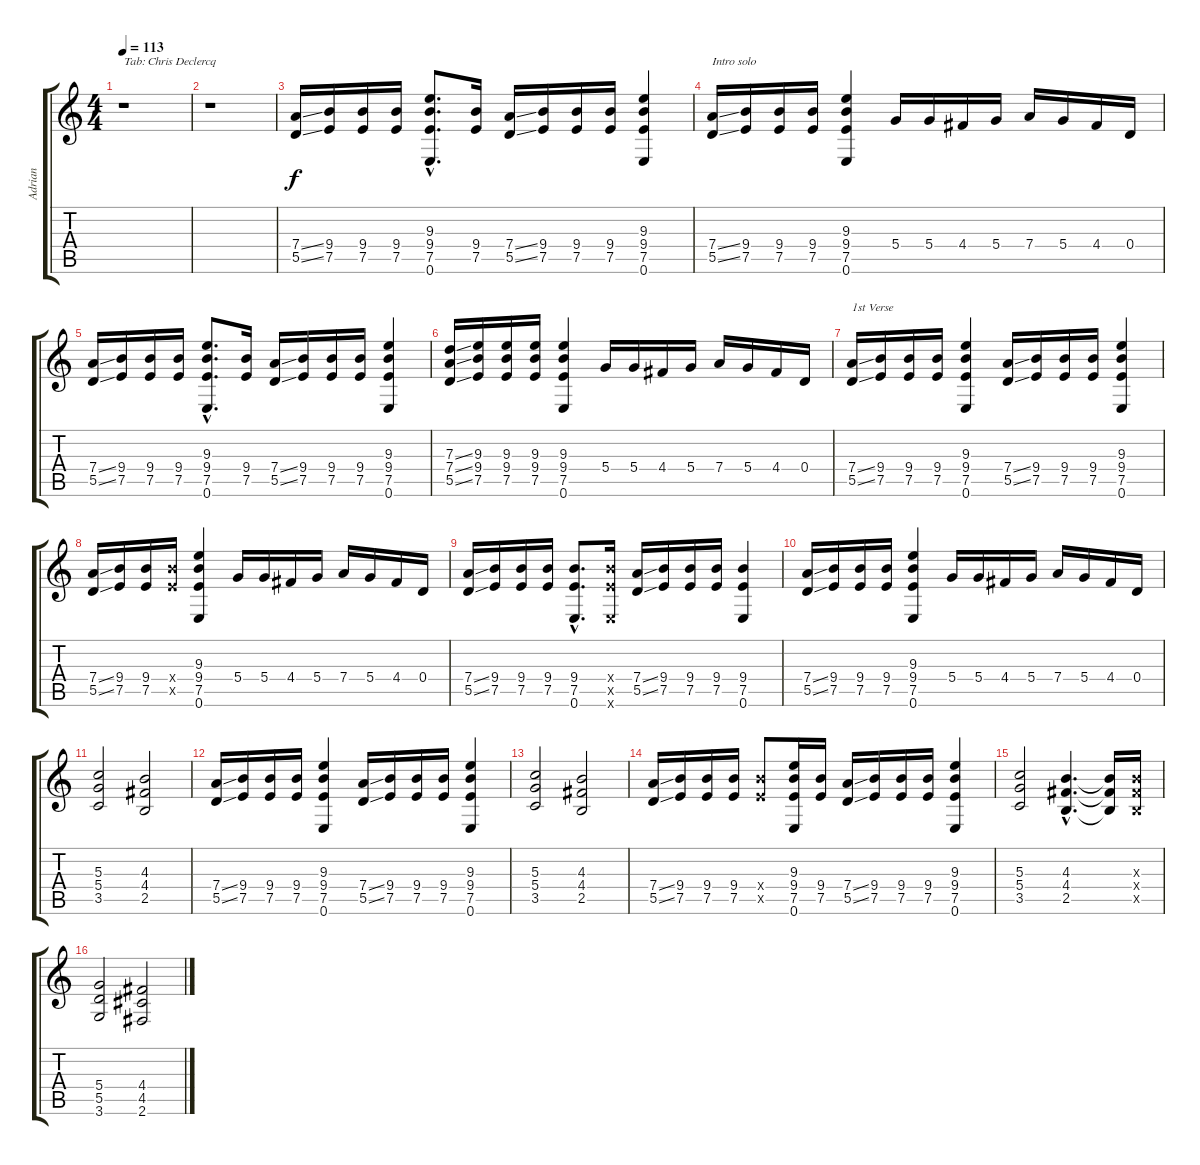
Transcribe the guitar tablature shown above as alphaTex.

\track ("Adrian" "Adrian") {instrument overdrivenguitar}
\staff {score tabs}
\tuning (E4 B3 G3 D3 A2 E2) {hide}
\ts (4 4)
\tempo 113
\clef g2
\ks c
r.1{txt "Tab: Chris Declercq" dy f instrument overdrivenguitar} |
r.1 |
(7.4{ss} 5.5{ss}).16{volume 8} (9.4 7.5).16 (9.4 7.5).16 (9.4 7.5).16 (9.3{hac} 9.4{hac} 7.5{hac} 0.6{hac}).8{d} (9.4 7.5).16 (7.4{ss} 5.5{ss}).16 (9.4 7.5).16 (9.4 7.5).16 (9.4 7.5).16 (9.3 9.4 7.5 0.6).4 |
(7.4{ss} 5.5{ss}).16{txt "Intro solo"} (9.4 7.5).16 (9.4 7.5).16 (9.4 7.5).16 (9.3 9.4 7.5 0.6).4 5.4.16 5.4.16 4.4.16 5.4.16 7.4.16 5.4.16 4.4.16 0.4.16 |
(7.4{ss} 5.5{ss}).16 (9.4 7.5).16 (9.4 7.5).16 (9.4 7.5).16 (9.3{hac} 9.4{hac} 7.5{hac} 0.6{hac}).8{d} (9.4 7.5).16 (7.4{ss} 5.5{ss}).16 (9.4 7.5).16 (9.4 7.5).16 (9.4 7.5).16 (9.3 9.4 7.5 0.6).4 |
(7.3{ss} 7.4{ss} 5.5{ss}).16 (9.3 9.4 7.5).16 (9.3 9.4 7.5).16 (9.3 9.4 7.5).16 (9.3 9.4 7.5 0.6).4 5.4.16 5.4.16 4.4.16 5.4.16 7.4.16 5.4.16 4.4.16 0.4.16 |
(7.4{ss} 5.5{ss}).16{txt "1st Verse" volume 14} (9.4 7.5).16 (9.4 7.5).16 (9.4 7.5).16 (9.3 9.4 7.5 0.6).4 (7.4{ss} 5.5{ss}).16 (9.4 7.5).16 (9.4 7.5).16 (9.4 7.5).16 (9.3 9.4 7.5 0.6).4 |
(7.4{ss} 5.5{ss}).16 (9.4 7.5).16 (9.4 7.5).16 (9.4{x} 7.5{x}).16 (9.3 9.4 7.5 0.6).4 5.4.16 5.4.16 4.4.16 5.4.16 7.4.16 5.4.16 4.4.16 0.4.16 |
(7.4{ss} 5.5{ss}).16 (9.4 7.5).16 (9.4 7.5).16 (9.4 7.5).16 (9.4{hac} 7.5{hac} 0.6{hac}).8{d} (9.4{x} 7.5{x} 0.6{x}).16 (7.4{ss} 5.5{ss}).16 (9.4 7.5).16 (9.4 7.5).16 (9.4 7.5).16 (9.4 7.5 0.6).4 |
(7.4{ss} 5.5{ss}).16 (9.4 7.5).16 (9.4 7.5).16 (9.4 7.5).16 (9.3 9.4 7.5 0.6).4 5.4.16 5.4.16 4.4.16 5.4.16 7.4.16 5.4.16 4.4.16 0.4.16 |
(5.3 5.4 3.5).2 (4.3 4.4 2.5).2 |
(7.4{ss} 5.5{ss}).16{volume 10} (9.4 7.5).16 (9.4 7.5).16 (9.4 7.5).16 (9.3 9.4 7.5 0.6).4 (7.4{ss} 5.5{ss}).16 (9.4 7.5).16 (9.4 7.5).16 (9.4 7.5).16 (9.3 9.4 7.5 0.6).4 |
(5.3 5.4 3.5).2 (4.3 4.4 2.5).2 |
(7.4{ss} 5.5{ss}).16 (9.4 7.5).16 (9.4 7.5).16 (9.4 7.5).16 (9.4{x} 7.5{x}).8 (9.3 9.4 7.5 0.6).16 (9.4 7.5).16 (7.4{ss} 5.5{ss}).16 (9.4 7.5).16 (9.4 7.5).16 (9.4 7.5).16 (9.3 9.4 7.5 0.6).4 |
(5.3 5.4 3.5).2 (4.3{hac} 4.4{hac} 2.5{hac}).4{d} (4.3{t} 4.4{t} 2.5{t}).16 (4.3{x} 4.4{x} 2.5{x}).16 |
(5.4 5.5 3.6).2{volume 14} (4.4 4.5 2.6).2
